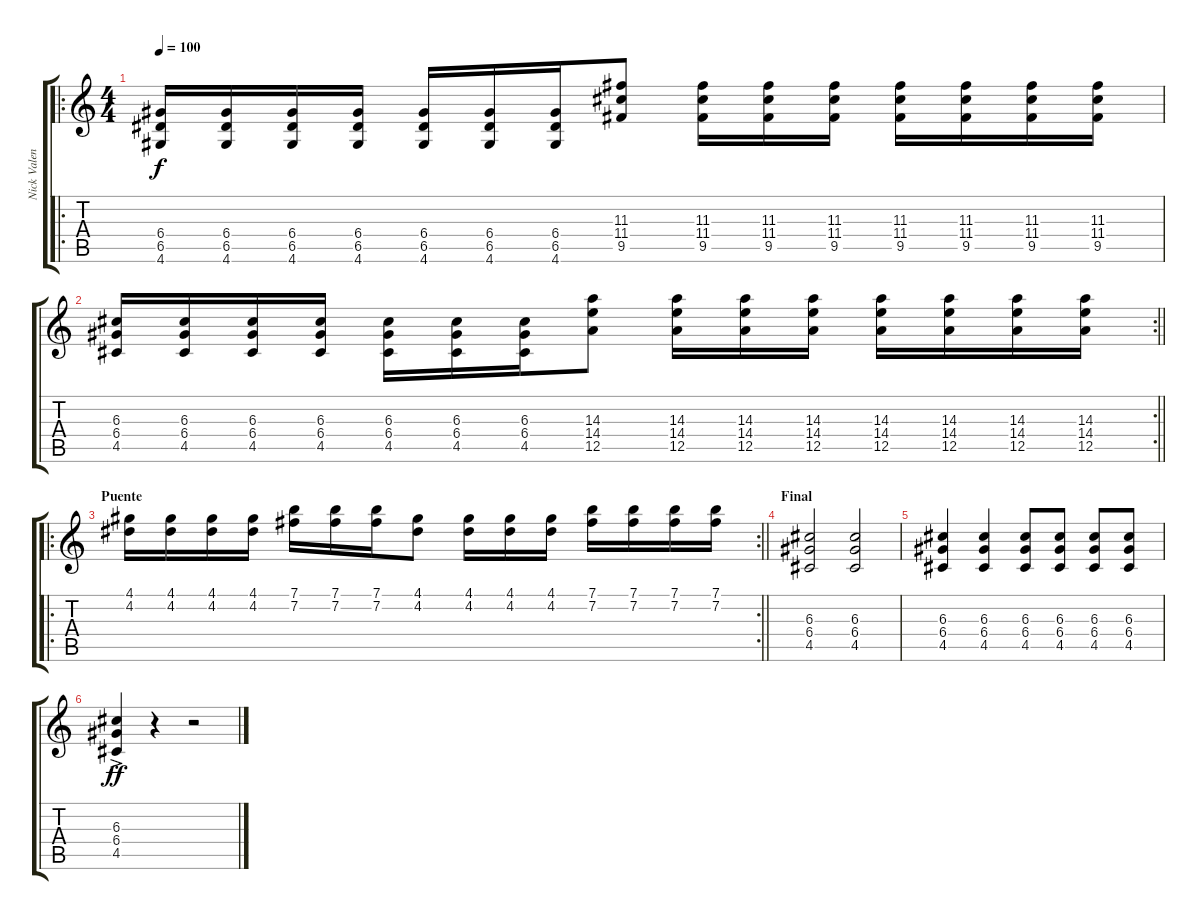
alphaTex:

\track ("Nick Valensi" "Nick Valen") {instrument distortionguitar}
\staff {score tabs}
\tuning (E4 B3 G3 D3 A2 E2) {hide}
\ro
\ts (4 4)
\tempo 100
\clef g2
\ks c
(6.4 6.5 4.6).16{dy f} (6.4 6.5 4.6).16 (6.4 6.5 4.6).16 (6.4 6.5 4.6).16 (6.4 6.5 4.6).16 (6.4 6.5 4.6).16 (6.4 6.5 4.6).16 (11.3 11.4 9.5).8 (11.3 11.4 9.5).16 (11.3 11.4 9.5).16 (11.3 11.4 9.5).16 (11.3 11.4 9.5).16 (11.3 11.4 9.5).16 (11.3 11.4 9.5).16 (11.3 11.4 9.5).16 |
\rc 2
\barLineRight lightlight
(6.3 6.4 4.5).16 (6.3 6.4 4.5).16 (6.3 6.4 4.5).16 (6.3 6.4 4.5).16 (6.3 6.4 4.5).16 (6.3 6.4 4.5).16 (6.3 6.4 4.5).16 (14.3 14.4 12.5).8 (14.3 14.4 12.5).16 (14.3 14.4 12.5).16 (14.3 14.4 12.5).16 (14.3 14.4 12.5).16 (14.3 14.4 12.5).16 (14.3 14.4 12.5).16 (14.3 14.4 12.5).16 |
\ro
\rc 2
\section ("" "Puente")
\barLineRight lightlight
(4.1 4.2).16 (4.1 4.2).16 (4.1 4.2).16 (4.1 4.2).16 (7.1 7.2).16 (7.1 7.2).16 (7.1 7.2).16 (4.1 4.2).8 (4.1 4.2).16 (4.1 4.2).16 (4.1 4.2).16 (7.1 7.2).16 (7.1 7.2).16 (7.1 7.2).16 (7.1 7.2).16 |
\section ("" "Final")
(6.3 6.4 4.5).2 (6.3 6.4 4.5).2 |
(6.3 6.4 4.5).4 (6.3 6.4 4.5).4 (6.3 6.4 4.5).8 (6.3 6.4 4.5).8 (6.3 6.4 4.5).8 (6.3 6.4 4.5).8 |
(6.3{ac} 6.4{ac} 4.5{ac}).4{dy ff} r.4 r.2
